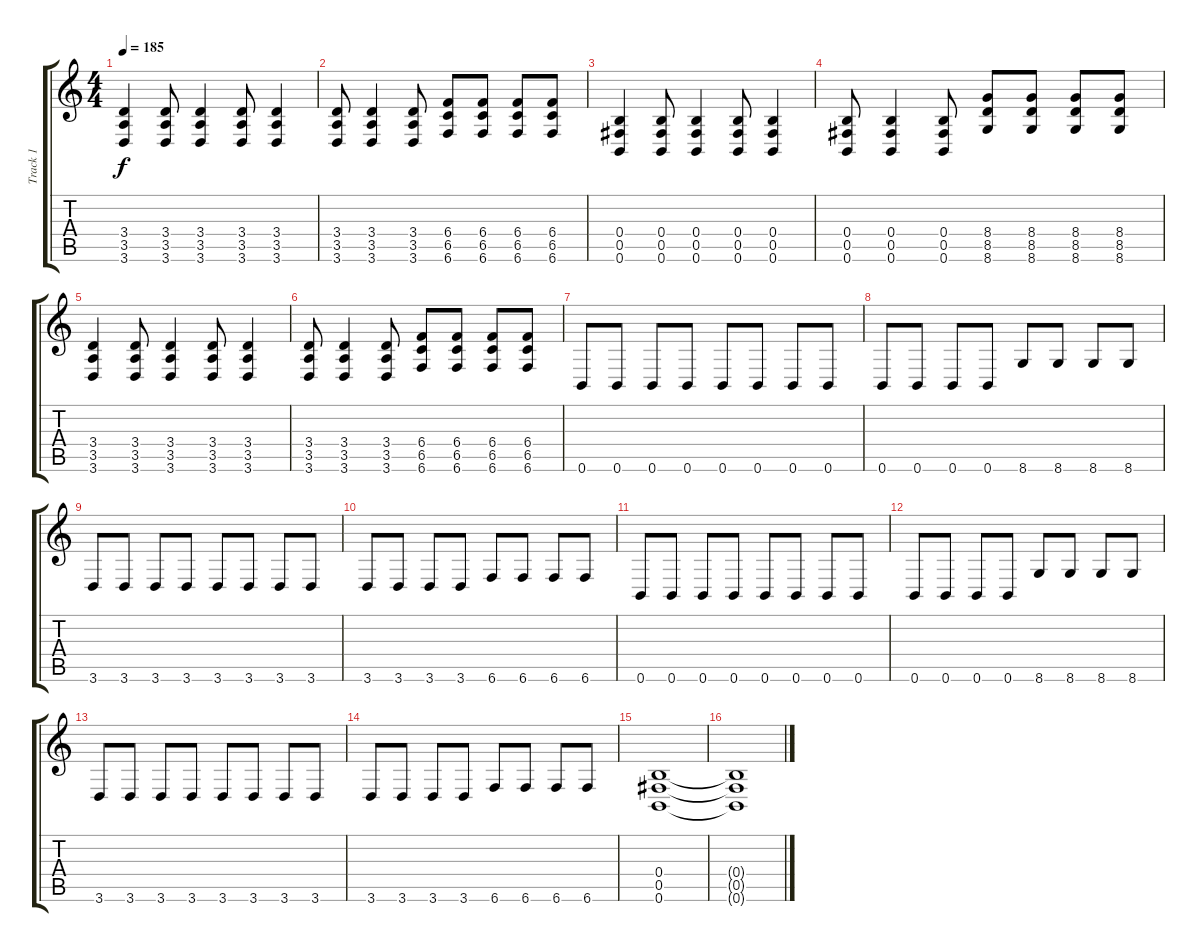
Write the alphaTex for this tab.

\track ("Track 1" "Track 1") {instrument distortionguitar}
\staff {score tabs}
\tuning (Db4 Ab3 E3 B2 Gb2 B1) {hide}
\ts (4 4)
\tempo 185
\clef g2
\ks c
(3.4 3.5 3.6).4{dy f} (3.4 3.5 3.6).8 (3.4 3.5 3.6).4 (3.4 3.5 3.6).8 (3.4 3.5 3.6).4 |
(3.4 3.5 3.6).8 (3.4 3.5 3.6).4 (3.4 3.5 3.6).8 (6.4 6.5 6.6).8 (6.4 6.5 6.6).8 (6.4 6.5 6.6).8 (6.4 6.5 6.6).8 |
(0.4 0.5 0.6).4 (0.4 0.5 0.6).8 (0.4 0.5 0.6).4 (0.4 0.5 0.6).8 (0.4 0.5 0.6).4 |
(0.4 0.5 0.6).8 (0.4 0.5 0.6).4 (0.4 0.5 0.6).8 (8.4 8.5 8.6).8 (8.4 8.5 8.6).8 (8.4 8.5 8.6).8 (8.4 8.5 8.6).8 |
(3.4 3.5 3.6).4 (3.4 3.5 3.6).8 (3.4 3.5 3.6).4 (3.4 3.5 3.6).8 (3.4 3.5 3.6).4 |
(3.4 3.5 3.6).8 (3.4 3.5 3.6).4 (3.4 3.5 3.6).8 (6.4 6.5 6.6).8 (6.4 6.5 6.6).8 (6.4 6.5 6.6).8 (6.4 6.5 6.6).8 |
0.6.8 0.6.8 0.6.8 0.6.8 0.6.8 0.6.8 0.6.8 0.6.8 |
0.6.8 0.6.8 0.6.8 0.6.8 8.6.8 8.6.8 8.6.8 8.6.8 |
3.6.8 3.6.8 3.6.8 3.6.8 3.6.8 3.6.8 3.6.8 3.6.8 |
3.6.8 3.6.8 3.6.8 3.6.8 6.6.8 6.6.8 6.6.8 6.6.8 |
0.6.8 0.6.8 0.6.8 0.6.8 0.6.8 0.6.8 0.6.8 0.6.8 |
0.6.8 0.6.8 0.6.8 0.6.8 8.6.8 8.6.8 8.6.8 8.6.8 |
3.6.8 3.6.8 3.6.8 3.6.8 3.6.8 3.6.8 3.6.8 3.6.8 |
3.6.8 3.6.8 3.6.8 3.6.8 6.6.8 6.6.8 6.6.8 6.6.8 |
(0.4 0.5 0.6).1 |
(0.4{t} 0.5{t} 0.6{t}).1
